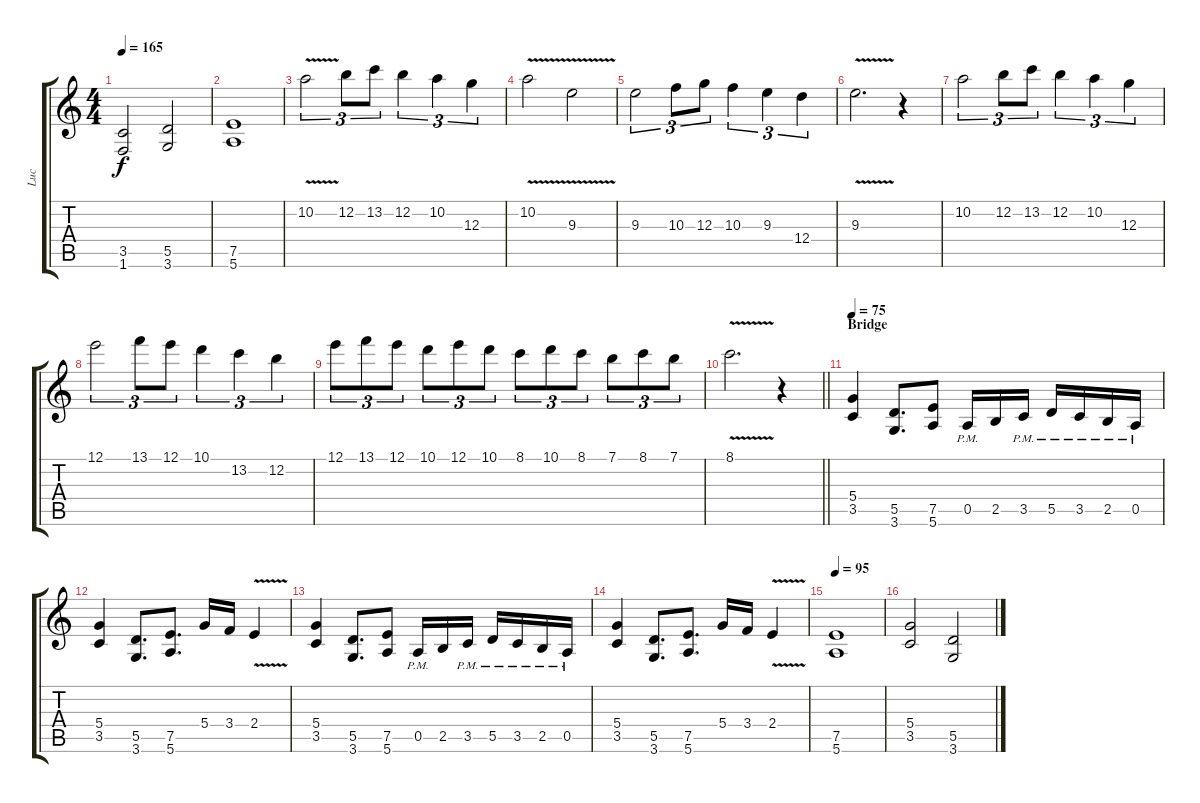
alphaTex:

\track ("Luc" "Luc") {instrument distortionguitar}
\staff {score tabs}
\tuning (E4 B3 G3 D3 A2 E2) {hide}
\ts (4 4)
\tempo 165
\clef g2
\ks aminor
(3.5 1.6).2{dy f} (5.5 3.6).2 |
(7.5 5.6).1 |
10.2{v}.2{tu (3 2)} 12.2.8{tu (3 2)} 13.2.8{tu (3 2)} 12.2.4{tu (3 2)} 10.2.4{tu (3 2)} 12.3.4{tu (3 2)} |
10.2{v}.2 9.3{v}.2 |
9.3.2{tu (3 2)} 10.3.8{tu (3 2)} 12.3.8{tu (3 2)} 10.3.4{tu (3 2)} 9.3.4{tu (3 2)} 12.4.4{tu (3 2)} |
9.3{v}.2{d} r.4 |
10.2.2{tu (3 2)} 12.2.8{tu (3 2)} 13.2.8{tu (3 2)} 12.2.4{tu (3 2)} 10.2.4{tu (3 2)} 12.3.4{tu (3 2)} |
12.1.2{tu (3 2)} 13.1.8{tu (3 2)} 12.1.8{tu (3 2)} 10.1.4{tu (3 2)} 13.2.4{tu (3 2)} 12.2.4{tu (3 2)} |
12.1.8{tu (3 2)} 13.1.8{tu (3 2)} 12.1.8{tu (3 2)} 10.1.8{tu (3 2)} 12.1.8{tu (3 2)} 10.1.8{tu (3 2)} 8.1.8{tu (3 2)} 10.1.8{tu (3 2)} 8.1.8{tu (3 2)} 7.1.8{tu (3 2)} 8.1.8{tu (3 2)} 7.1.8{tu (3 2)} |
\barLineRight lightlight
8.1{v}.2{d} r.4 |
\section ("" "Bridge")
\tempo 75
(5.4 3.5).4 (5.5 3.6).8{d} (7.5 5.6).8 0.5{pm}.16 2.5.16 3.5{pm}.16 5.5{pm}.16 3.5{pm}.16 2.5{pm}.16 0.5{pm}.16 |
(5.4 3.5).4 (5.5 3.6).8{d} (7.5 5.6).8{d} 5.4.16 3.4.16 2.4{v}.4 |
(5.4 3.5).4 (5.5 3.6).8{d} (7.5 5.6).8 0.5{pm}.16 2.5.16 3.5{pm}.16 5.5{pm}.16 3.5{pm}.16 2.5{pm}.16 0.5{pm}.16 |
(5.4 3.5).4 (5.5 3.6).8{d} (7.5 5.6).8{d} 5.4.16 3.4.16 2.4{v}.4 |
\tempo 95
(7.5 5.6).1 |
(5.4 3.5).2 (5.5 3.6).2
